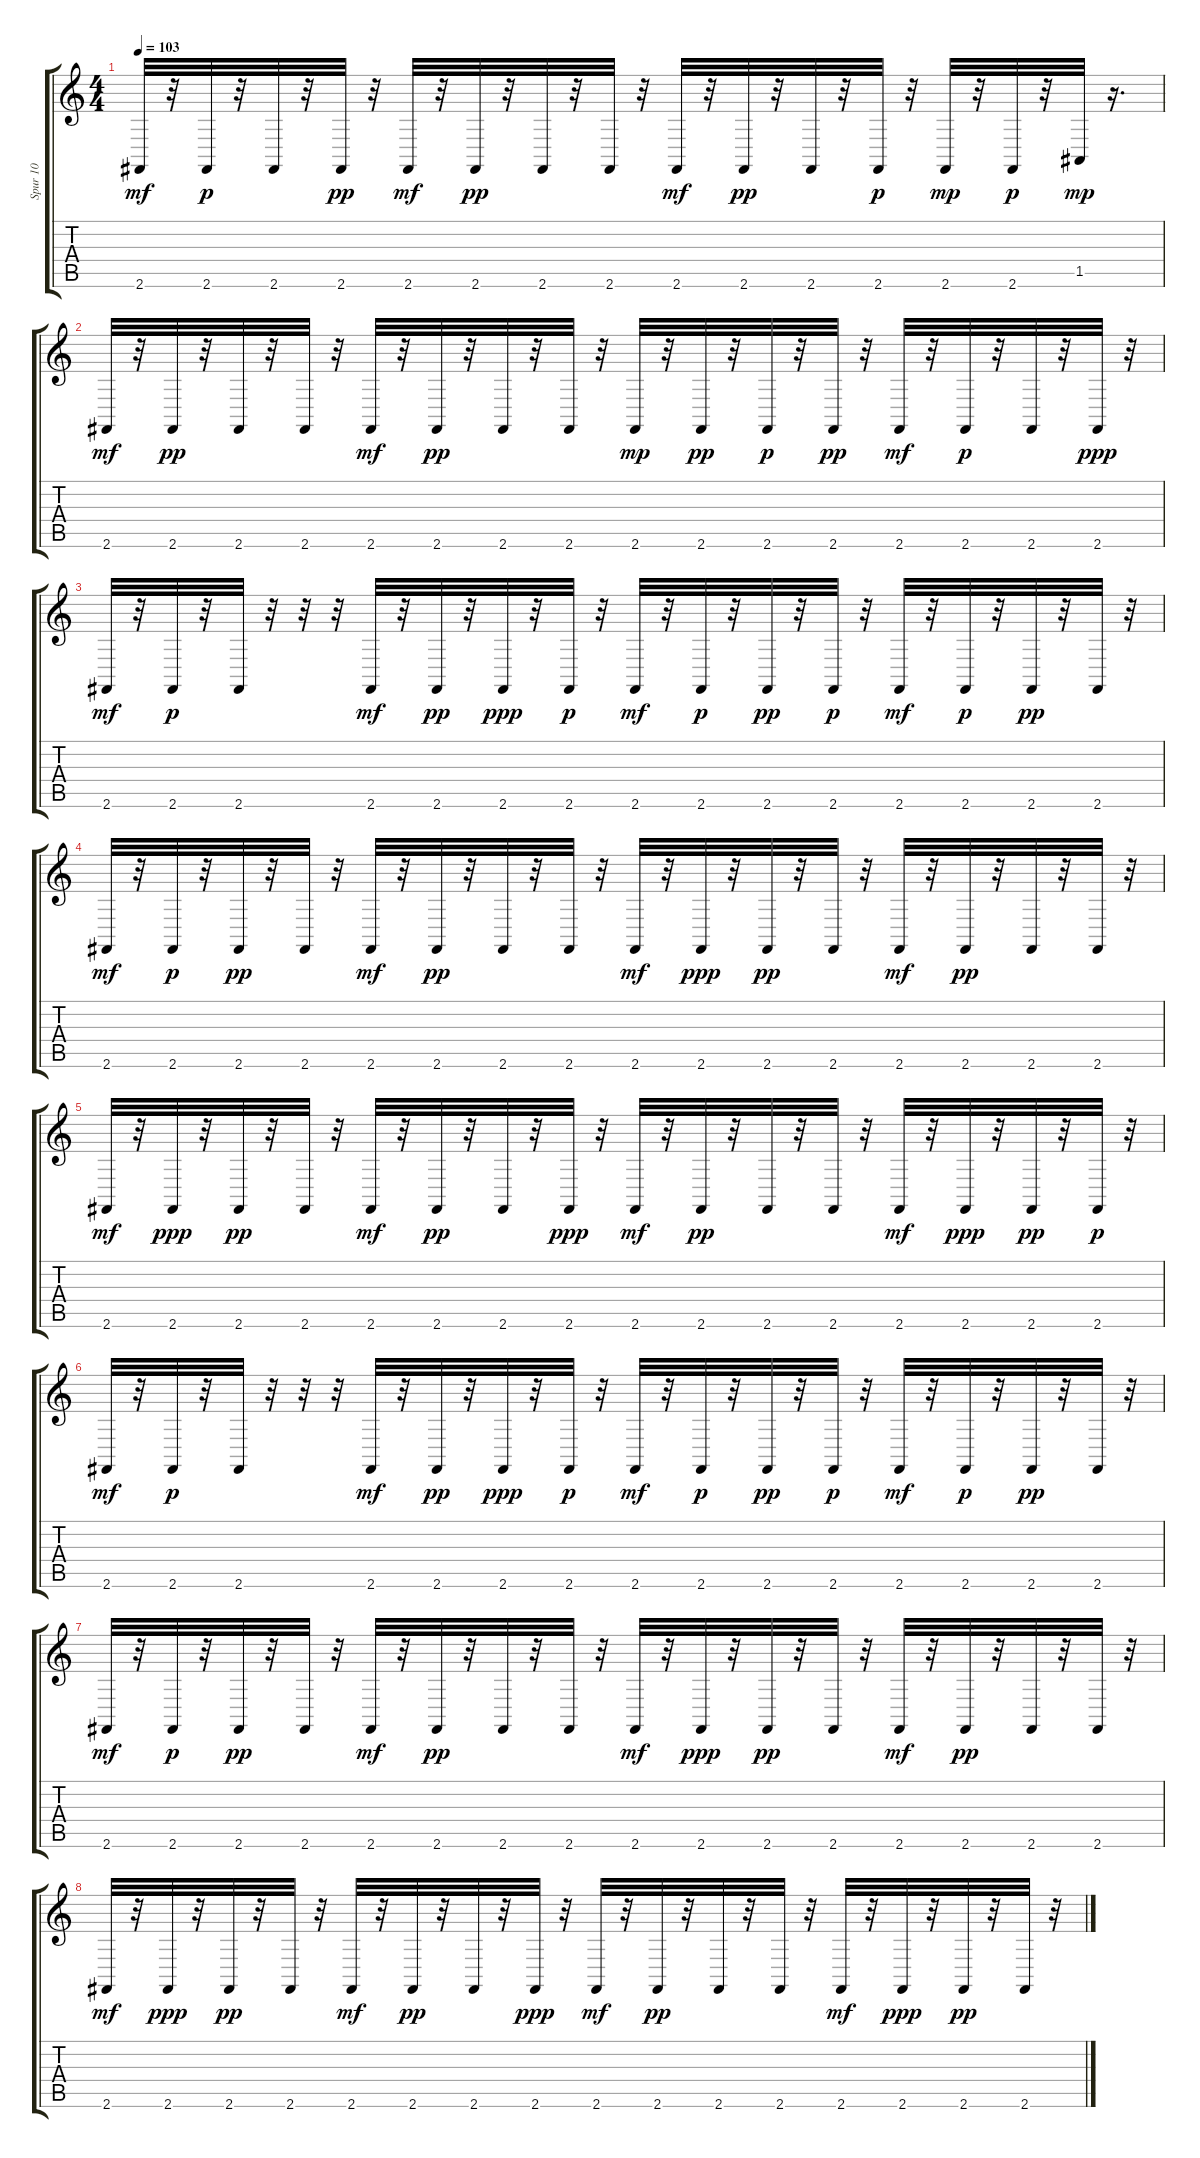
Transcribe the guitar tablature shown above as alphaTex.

\track ("Spur 10" "Spur 10") {instrument electricpiano2}
\staff {score tabs}
\tuning (E4 B3 G3 D3 A2 E2) {hide}
\ts (4 4)
\tempo 103
\clef g2
\ks c
2.6.32{dy mf} r.32 2.6.32{dy p} r.32 2.6.32 r.32 2.6.32{dy pp} r.32 2.6.32{dy mf} r.32 2.6.32{dy pp} r.32 2.6.32 r.32 2.6.32 r.32 2.6.32{dy mf} r.32 2.6.32{dy pp} r.32 2.6.32 r.32 2.6.32{dy p} r.32 2.6.32{dy mp} r.32 2.6.32{dy p} r.32 1.5.32{dy mp} r.16{d} |
2.6.32{dy mf} r.32 2.6.32{dy pp} r.32 2.6.32 r.32 2.6.32 r.32 2.6.32{dy mf} r.32 2.6.32{dy pp} r.32 2.6.32 r.32 2.6.32 r.32 2.6.32{dy mp} r.32 2.6.32{dy pp} r.32 2.6.32{dy p} r.32 2.6.32{dy pp} r.32 2.6.32{dy mf} r.32 2.6.32{dy p} r.32 2.6.32 r.32 2.6.32{dy ppp} r.32 |
2.6.32{dy mf} r.32 2.6.32{dy p} r.32 2.6.32 r.32 r.32 r.32 2.6.32{dy mf} r.32 2.6.32{dy pp} r.32 2.6.32{dy ppp} r.32 2.6.32{dy p} r.32 2.6.32{dy mf} r.32 2.6.32{dy p} r.32 2.6.32{dy pp} r.32 2.6.32{dy p} r.32 2.6.32{dy mf} r.32 2.6.32{dy p} r.32 2.6.32{dy pp} r.32 2.6.32 r.32 |
2.6.32{dy mf} r.32 2.6.32{dy p} r.32 2.6.32{dy pp} r.32 2.6.32 r.32 2.6.32{dy mf} r.32 2.6.32{dy pp} r.32 2.6.32 r.32 2.6.32 r.32 2.6.32{dy mf} r.32 2.6.32{dy ppp} r.32 2.6.32{dy pp} r.32 2.6.32 r.32 2.6.32{dy mf} r.32 2.6.32{dy pp} r.32 2.6.32 r.32 2.6.32 r.32 |
2.6.32{dy mf} r.32 2.6.32{dy ppp} r.32 2.6.32{dy pp} r.32 2.6.32 r.32 2.6.32{dy mf} r.32 2.6.32{dy pp} r.32 2.6.32 r.32 2.6.32{dy ppp} r.32 2.6.32{dy mf} r.32 2.6.32{dy pp} r.32 2.6.32 r.32 2.6.32 r.32 2.6.32{dy mf} r.32 2.6.32{dy ppp} r.32 2.6.32{dy pp} r.32 2.6.32{dy p} r.32 |
2.6.32{dy mf} r.32 2.6.32{dy p} r.32 2.6.32 r.32 r.32 r.32 2.6.32{dy mf} r.32 2.6.32{dy pp} r.32 2.6.32{dy ppp} r.32 2.6.32{dy p} r.32 2.6.32{dy mf} r.32 2.6.32{dy p} r.32 2.6.32{dy pp} r.32 2.6.32{dy p} r.32 2.6.32{dy mf} r.32 2.6.32{dy p} r.32 2.6.32{dy pp} r.32 2.6.32 r.32 |
2.6.32{dy mf} r.32 2.6.32{dy p} r.32 2.6.32{dy pp} r.32 2.6.32 r.32 2.6.32{dy mf} r.32 2.6.32{dy pp} r.32 2.6.32 r.32 2.6.32 r.32 2.6.32{dy mf} r.32 2.6.32{dy ppp} r.32 2.6.32{dy pp} r.32 2.6.32 r.32 2.6.32{dy mf} r.32 2.6.32{dy pp} r.32 2.6.32 r.32 2.6.32 r.32 |
2.6.32{dy mf} r.32 2.6.32{dy ppp} r.32 2.6.32{dy pp} r.32 2.6.32 r.32 2.6.32{dy mf} r.32 2.6.32{dy pp} r.32 2.6.32 r.32 2.6.32{dy ppp} r.32 2.6.32{dy mf} r.32 2.6.32{dy pp} r.32 2.6.32 r.32 2.6.32 r.32 2.6.32{dy mf} r.32 2.6.32{dy ppp} r.32 2.6.32{dy pp} r.32 2.6.32 r.32
